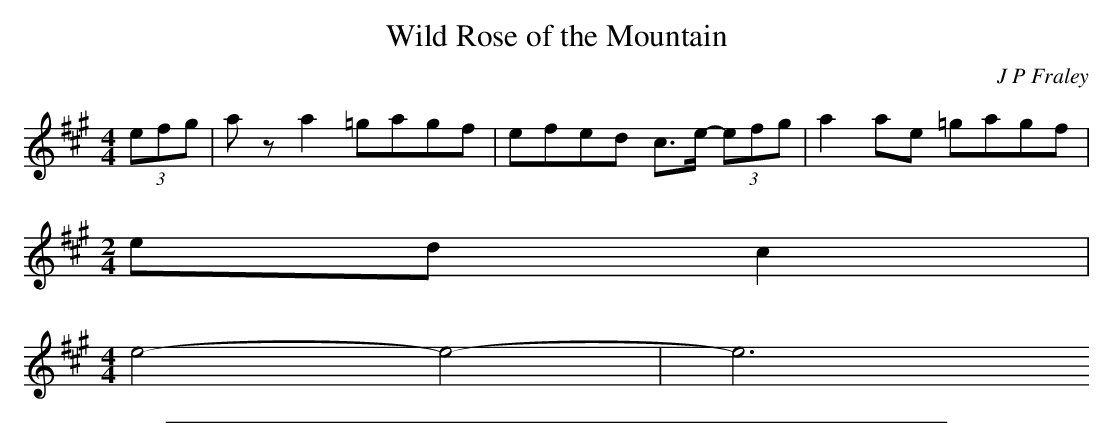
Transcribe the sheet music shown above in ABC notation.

X:1
T: Wild Rose of the Mountain
C:J P Fraley
L:1/8
M:4/4
K:A
(3efg|a z a2 =gagf|efed c>e- (3efg|a2 ae =gagf|
M:2/4
ed c2|
M:4/4
e4- e4-|e6
